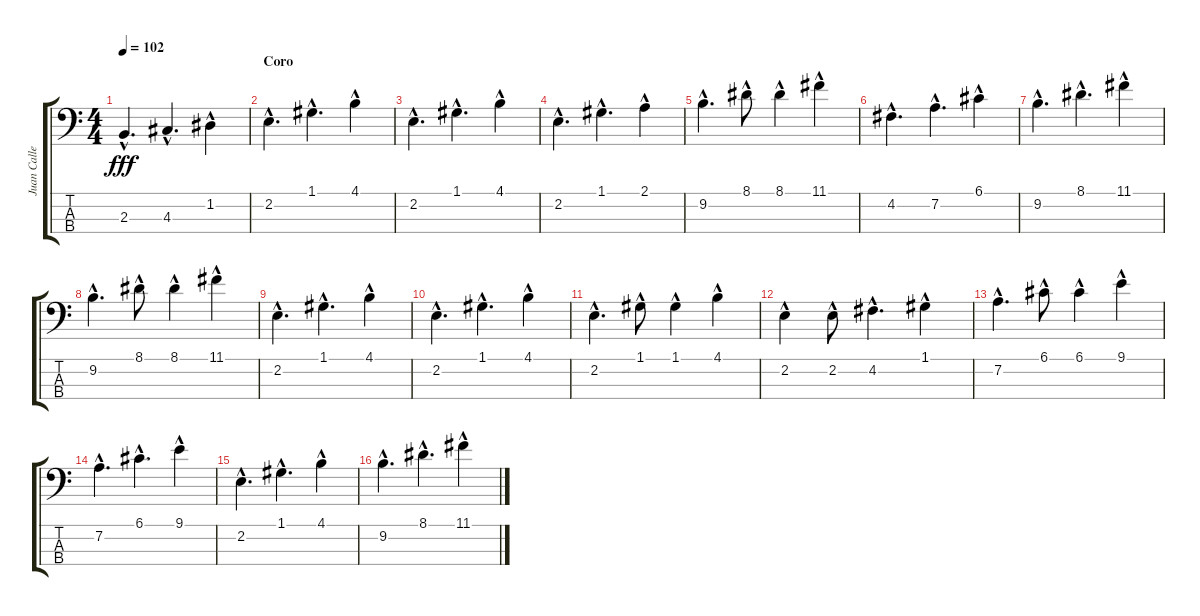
\track ("Juan Calleros" "Juan Calle") {instrument electricbassfinger}
\staff {score tabs}
\tuning (G2 D2 A1 E1) {hide}
\ts (4 4)
\tempo 102
\clef f4
\ks c
2.3{hac}.4{d dy fff} 4.3{hac}.4{d} 1.2{hac}.4 |
\section ("" "Coro")
2.2{hac}.4{d} 1.1{hac}.4{d} 4.1{hac}.4 |
2.2{hac}.4{d} 1.1{hac}.4{d} 4.1{hac}.4 |
2.2{hac}.4{d} 1.1{hac}.4{d} 2.1{hac}.4 |
9.2{hac}.4{d} 8.1{hac}.8 8.1{hac}.4 11.1{hac}.4 |
4.2{hac}.4{d} 7.2{hac}.4{d} 6.1{hac}.4 |
9.2{hac}.4{d} 8.1{hac}.4{d} 11.1{hac}.4 |
9.2{hac}.4{d} 8.1{hac}.8 8.1{hac}.4 11.1{hac}.4 |
2.2{hac}.4{d} 1.1{hac}.4{d} 4.1{hac}.4 |
2.2{hac}.4{d} 1.1{hac}.4{d} 4.1{hac}.4 |
2.2{hac}.4{d} 1.1{hac}.8 1.1{hac}.4 4.1{hac}.4 |
2.2{hac}.4 2.2{hac}.8 4.2{hac}.4{d} 1.1{hac}.4 |
7.2{hac}.4{d} 6.1{hac}.8 6.1{hac}.4 9.1{hac}.4 |
7.2{hac}.4{d} 6.1{hac}.4{d} 9.1{hac}.4 |
2.2{hac}.4{d} 1.1{hac}.4{d} 4.1{hac}.4 |
9.2{hac}.4{d} 8.1{hac}.4{d} 11.1{hac}.4
